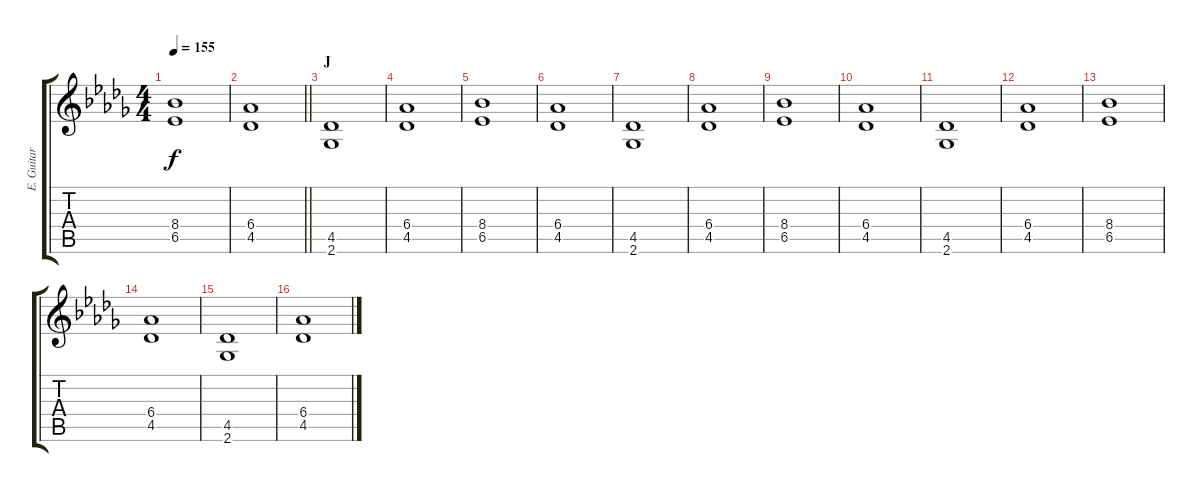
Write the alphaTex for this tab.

\track ("E. Guitar II" "E. Guitar ") {instrument overdrivenguitar}
\staff {score tabs}
\tuning (E4 B3 G3 D3 A2 E2) {hide}
\ts (4 4)
\tempo 155
\clef g2
\ks db
(8.4 6.5).1{dy f} |
\barLineRight lightlight
(6.4 4.5).1 |
\section ("" "J")
(4.5 2.6).1 |
(6.4 4.5).1 |
(8.4 6.5).1 |
(6.4 4.5).1 |
(4.5 2.6).1 |
(6.4 4.5).1 |
(8.4 6.5).1 |
(6.4 4.5).1 |
(4.5 2.6).1 |
(6.4 4.5).1 |
(8.4 6.5).1 |
(6.4 4.5).1 |
(4.5 2.6).1 |
(6.4 4.5).1
